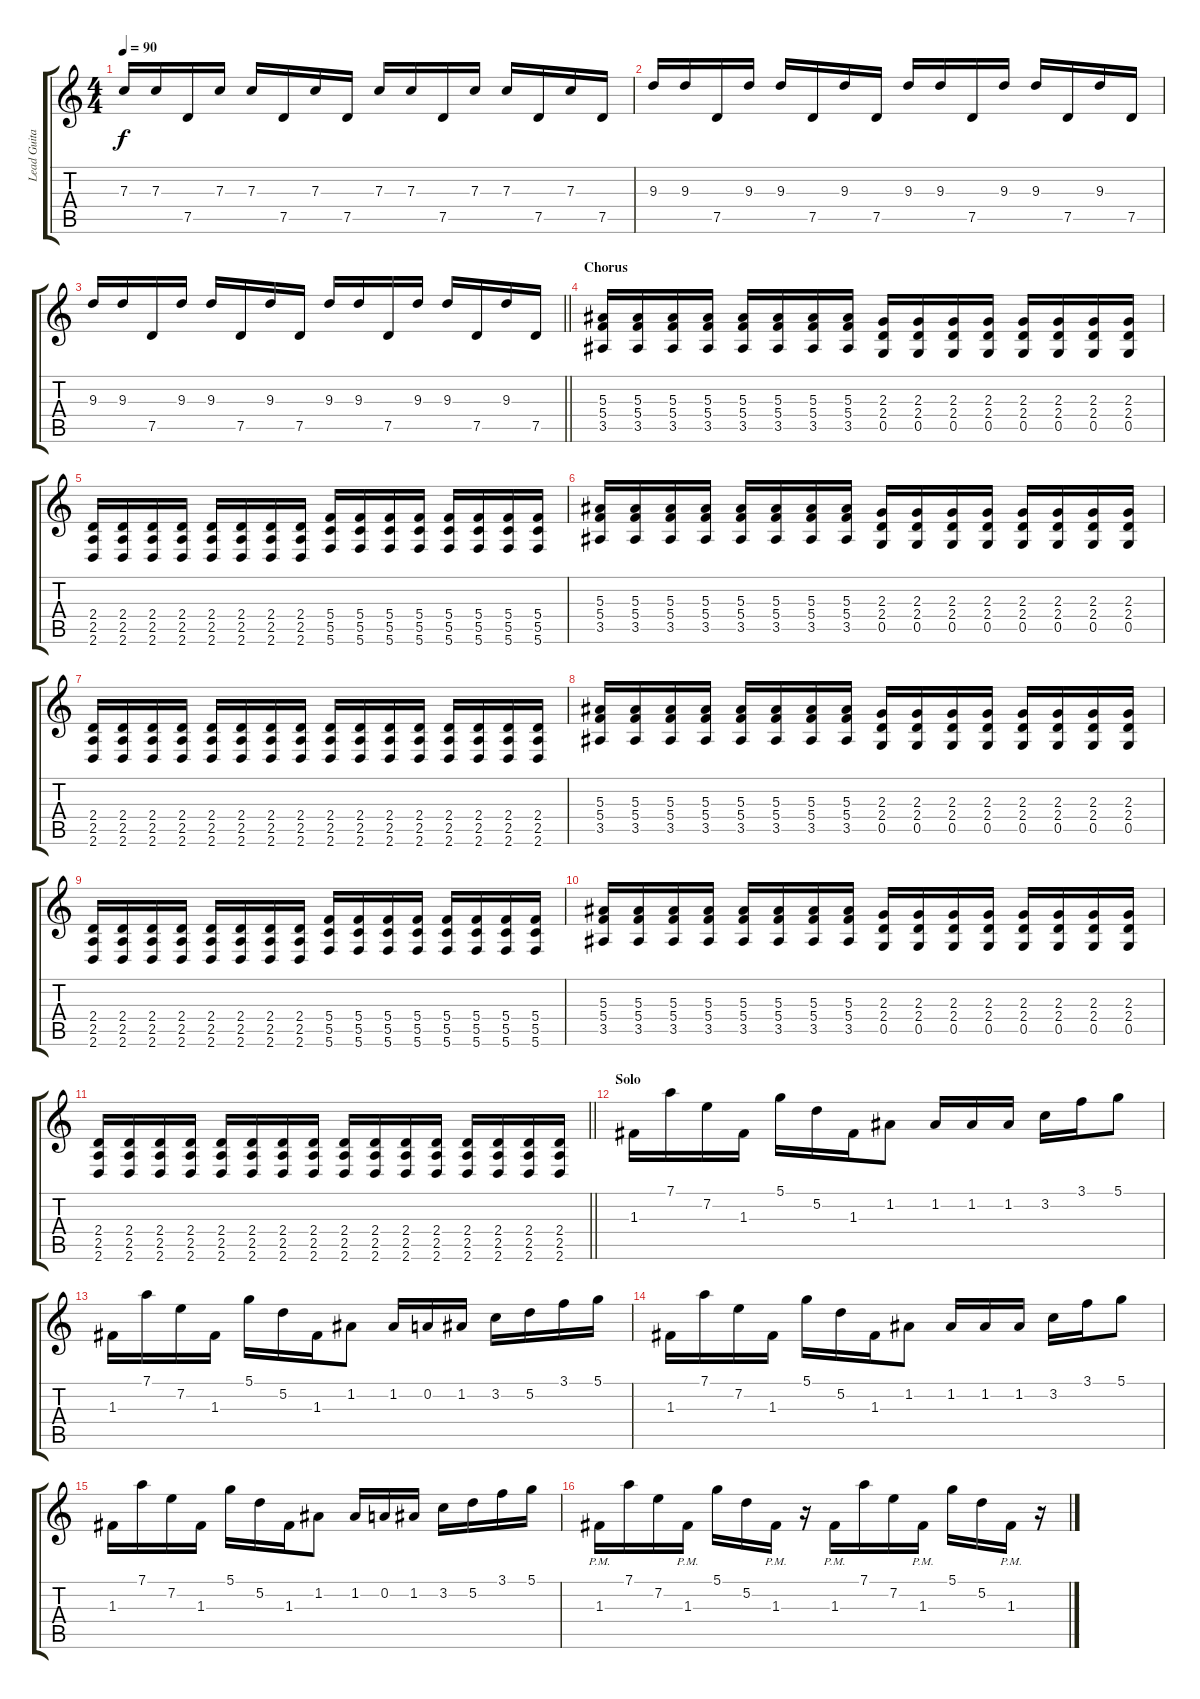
\track ("Lead Guitar" "Lead Guita") {instrument distortionguitar}
\staff {score tabs}
\tuning (D4 A3 F3 C3 G2 C2) {hide}
\ts (4 4)
\tempo 90
\clef g2
\ks c
7.3.16{dy f} 7.3.16 7.5.16 7.3.16 7.3.16 7.5.16 7.3.16 7.5.16 7.3.16 7.3.16 7.5.16 7.3.16 7.3.16 7.5.16 7.3.16 7.5.16 |
9.3.16 9.3.16 7.5.16 9.3.16 9.3.16 7.5.16 9.3.16 7.5.16 9.3.16 9.3.16 7.5.16 9.3.16 9.3.16 7.5.16 9.3.16 7.5.16 |
\barLineRight lightlight
9.3.16 9.3.16 7.5.16 9.3.16 9.3.16 7.5.16 9.3.16 7.5.16 9.3.16 9.3.16 7.5.16 9.3.16 9.3.16 7.5.16 9.3.16 7.5.16 |
\section ("" "Chorus")
(5.3 5.4 3.5).16 (5.3 5.4 3.5).16 (5.3 5.4 3.5).16 (5.3 5.4 3.5).16 (5.3 5.4 3.5).16 (5.3 5.4 3.5).16 (5.3 5.4 3.5).16 (5.3 5.4 3.5).16 (2.3 2.4 0.5).16 (2.3 2.4 0.5).16 (2.3 2.4 0.5).16 (2.3 2.4 0.5).16 (2.3 2.4 0.5).16 (2.3 2.4 0.5).16 (2.3 2.4 0.5).16 (2.3 2.4 0.5).16 |
(2.4 2.5 2.6).16 (2.4 2.5 2.6).16 (2.4 2.5 2.6).16 (2.4 2.5 2.6).16 (2.4 2.5 2.6).16 (2.4 2.5 2.6).16 (2.4 2.5 2.6).16 (2.4 2.5 2.6).16 (5.4 5.5 5.6).16 (5.4 5.5 5.6).16 (5.4 5.5 5.6).16 (5.4 5.5 5.6).16 (5.4 5.5 5.6).16 (5.4 5.5 5.6).16 (5.4 5.5 5.6).16 (5.4 5.5 5.6).16 |
(5.3 5.4 3.5).16 (5.3 5.4 3.5).16 (5.3 5.4 3.5).16 (5.3 5.4 3.5).16 (5.3 5.4 3.5).16 (5.3 5.4 3.5).16 (5.3 5.4 3.5).16 (5.3 5.4 3.5).16 (2.3 2.4 0.5).16 (2.3 2.4 0.5).16 (2.3 2.4 0.5).16 (2.3 2.4 0.5).16 (2.3 2.4 0.5).16 (2.3 2.4 0.5).16 (2.3 2.4 0.5).16 (2.3 2.4 0.5).16 |
(2.4 2.5 2.6).16 (2.4 2.5 2.6).16 (2.4 2.5 2.6).16 (2.4 2.5 2.6).16 (2.4 2.5 2.6).16 (2.4 2.5 2.6).16 (2.4 2.5 2.6).16 (2.4 2.5 2.6).16 (2.4 2.5 2.6).16 (2.4 2.5 2.6).16 (2.4 2.5 2.6).16 (2.4 2.5 2.6).16 (2.4 2.5 2.6).16 (2.4 2.5 2.6).16 (2.4 2.5 2.6).16 (2.4 2.5 2.6).16 |
(5.3 5.4 3.5).16 (5.3 5.4 3.5).16 (5.3 5.4 3.5).16 (5.3 5.4 3.5).16 (5.3 5.4 3.5).16 (5.3 5.4 3.5).16 (5.3 5.4 3.5).16 (5.3 5.4 3.5).16 (2.3 2.4 0.5).16 (2.3 2.4 0.5).16 (2.3 2.4 0.5).16 (2.3 2.4 0.5).16 (2.3 2.4 0.5).16 (2.3 2.4 0.5).16 (2.3 2.4 0.5).16 (2.3 2.4 0.5).16 |
(2.4 2.5 2.6).16 (2.4 2.5 2.6).16 (2.4 2.5 2.6).16 (2.4 2.5 2.6).16 (2.4 2.5 2.6).16 (2.4 2.5 2.6).16 (2.4 2.5 2.6).16 (2.4 2.5 2.6).16 (5.4 5.5 5.6).16 (5.4 5.5 5.6).16 (5.4 5.5 5.6).16 (5.4 5.5 5.6).16 (5.4 5.5 5.6).16 (5.4 5.5 5.6).16 (5.4 5.5 5.6).16 (5.4 5.5 5.6).16 |
(5.3 5.4 3.5).16 (5.3 5.4 3.5).16 (5.3 5.4 3.5).16 (5.3 5.4 3.5).16 (5.3 5.4 3.5).16 (5.3 5.4 3.5).16 (5.3 5.4 3.5).16 (5.3 5.4 3.5).16 (2.3 2.4 0.5).16 (2.3 2.4 0.5).16 (2.3 2.4 0.5).16 (2.3 2.4 0.5).16 (2.3 2.4 0.5).16 (2.3 2.4 0.5).16 (2.3 2.4 0.5).16 (2.3 2.4 0.5).16 |
\barLineRight lightlight
(2.4 2.5 2.6).16 (2.4 2.5 2.6).16 (2.4 2.5 2.6).16 (2.4 2.5 2.6).16 (2.4 2.5 2.6).16 (2.4 2.5 2.6).16 (2.4 2.5 2.6).16 (2.4 2.5 2.6).16 (2.4 2.5 2.6).16 (2.4 2.5 2.6).16 (2.4 2.5 2.6).16 (2.4 2.5 2.6).16 (2.4 2.5 2.6).16 (2.4 2.5 2.6).16 (2.4 2.5 2.6).16 (2.4 2.5 2.6).16 |
\section ("" "Solo")
1.3.16 7.1.16 7.2.16 1.3.16 5.1.16 5.2.16 1.3.16 1.2.8 1.2.16 1.2.16 1.2.16 3.2.16 3.1.16 5.1.8 |
1.3.16 7.1.16 7.2.16 1.3.16 5.1.16 5.2.16 1.3.16 1.2.8 1.2.16 0.2.16 1.2.16 3.2.16 5.2.16 3.1.16 5.1.16 |
1.3.16 7.1.16 7.2.16 1.3.16 5.1.16 5.2.16 1.3.16 1.2.8 1.2.16 1.2.16 1.2.16 3.2.16 3.1.16 5.1.8 |
1.3.16 7.1.16 7.2.16 1.3.16 5.1.16 5.2.16 1.3.16 1.2.8 1.2.16 0.2.16 1.2.16 3.2.16 5.2.16 3.1.16 5.1.16 |
1.3{pm}.16 7.1.16 7.2.16 1.3{pm}.16 5.1.16 5.2.16 1.3{pm}.16 r.16 1.3{pm}.16 7.1.16 7.2.16 1.3{pm}.16 5.1.16 5.2.16 1.3{pm}.16 r.16
